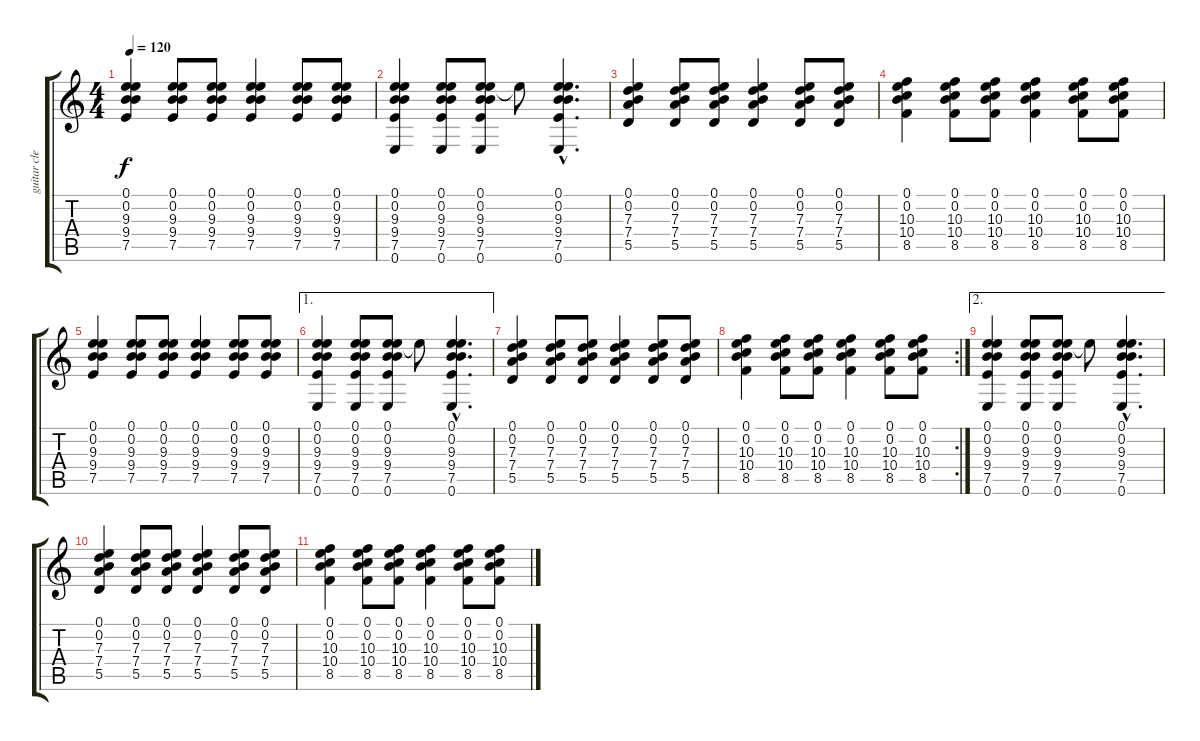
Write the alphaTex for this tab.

\track ("guitar clean" "guitar cle") {instrument electricguitarclean}
\staff {score tabs}
\tuning (E4 B3 G3 D3 A2 E2) {hide}
\ts (4 4)
\tempo 120
\clef g2
\ks c
(0.1 0.2 9.3 9.4 7.5).4{dy f} (0.1 0.2 9.3 9.4 7.5).8 (0.1 0.2 9.3 9.4 7.5).8 (0.1 0.2 9.3 9.4 7.5).4 (0.1 0.2 9.3 9.4 7.5).8 (0.1 0.2 9.3 9.4 7.5).8 |
(0.1 0.2 9.3 9.4 7.5 0.6).4 (0.1 0.2 9.3 9.4 7.5 0.6).8 (0.1 0.2 9.3 9.4 7.5 0.6).8 0.1{t}.8 (0.1{hac} 0.2{hac} 9.3{hac} 9.4{hac} 7.5{hac} 0.6{hac}).4{d} |
(0.1 0.2 7.3 7.4 5.5).4 (0.1 0.2 7.3 7.4 5.5).8 (0.1 0.2 7.3 7.4 5.5).8 (0.1 0.2 7.3 7.4 5.5).4 (0.1 0.2 7.3 7.4 5.5).8 (0.1 0.2 7.3 7.4 5.5).8 |
(0.1 0.2 10.3 10.4 8.5).4 (0.1 0.2 10.3 10.4 8.5).8 (0.1 0.2 10.3 10.4 8.5).8 (0.1 0.2 10.3 10.4 8.5).4 (0.1 0.2 10.3 10.4 8.5).8 (0.1 0.2 10.3 10.4 8.5).8 |
(0.1 0.2 9.3 9.4 7.5).4 (0.1 0.2 9.3 9.4 7.5).8 (0.1 0.2 9.3 9.4 7.5).8 (0.1 0.2 9.3 9.4 7.5).4 (0.1 0.2 9.3 9.4 7.5).8 (0.1 0.2 9.3 9.4 7.5).8 |
\ae 1
(0.1 0.2 9.3 9.4 7.5 0.6).4 (0.1 0.2 9.3 9.4 7.5 0.6).8 (0.1 0.2 9.3 9.4 7.5 0.6).8 0.1{t}.8 (0.1{hac} 0.2{hac} 9.3{hac} 9.4{hac} 7.5{hac} 0.6{hac}).4{d} |
(0.1 0.2 7.3 7.4 5.5).4 (0.1 0.2 7.3 7.4 5.5).8 (0.1 0.2 7.3 7.4 5.5).8 (0.1 0.2 7.3 7.4 5.5).4 (0.1 0.2 7.3 7.4 5.5).8 (0.1 0.2 7.3 7.4 5.5).8 |
\rc 2
(0.1 0.2 10.3 10.4 8.5).4 (0.1 0.2 10.3 10.4 8.5).8 (0.1 0.2 10.3 10.4 8.5).8 (0.1 0.2 10.3 10.4 8.5).4 (0.1 0.2 10.3 10.4 8.5).8 (0.1 0.2 10.3 10.4 8.5).8 |
\ae 2
(0.1 0.2 9.3 9.4 7.5 0.6).4 (0.1 0.2 9.3 9.4 7.5 0.6).8 (0.1 0.2 9.3 9.4 7.5 0.6).8 0.1{t}.8 (0.1{hac} 0.2{hac} 9.3{hac} 9.4{hac} 7.5{hac} 0.6{hac}).4{d} |
(0.1 0.2 7.3 7.4 5.5).4 (0.1 0.2 7.3 7.4 5.5).8 (0.1 0.2 7.3 7.4 5.5).8 (0.1 0.2 7.3 7.4 5.5).4 (0.1 0.2 7.3 7.4 5.5).8 (0.1 0.2 7.3 7.4 5.5).8 |
(0.1 0.2 10.3 10.4 8.5).4 (0.1 0.2 10.3 10.4 8.5).8 (0.1 0.2 10.3 10.4 8.5).8 (0.1 0.2 10.3 10.4 8.5).4 (0.1 0.2 10.3 10.4 8.5).8 (0.1 0.2 10.3 10.4 8.5).8
